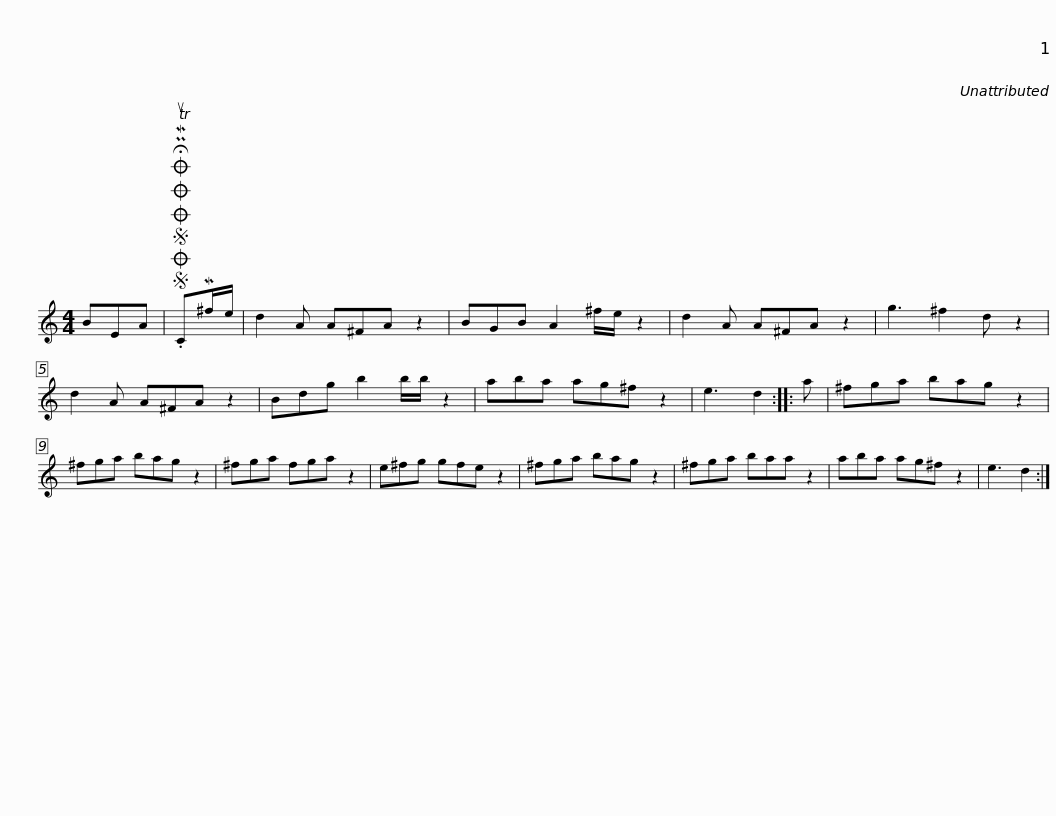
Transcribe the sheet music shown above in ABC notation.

X:1
L:1/8
M:4/4
I:linebreak $
K:C
V:1 treble
V:1
 BEA |SOSOOO .!fermata!PMTuCM^f/e/ | d2 A A^FA z2 | BGB A2 ^f/e/ z2 | d2 A A^FA z2 | %5
 g3 ^f2 d z2 | d2 A A^FA z2 |$ Bdg b2 b/b/ z2 | aba ag^f z2 | e3 d2 :: %10
 a | ^fga bag z2 | ^fga bag z2 |$ ^fga fga z2 | e^fg gfe z2 | %15
 ^fga bag z2 | ^fga baa z2 | aba ag^f z2 | e3 d2 :| %19
